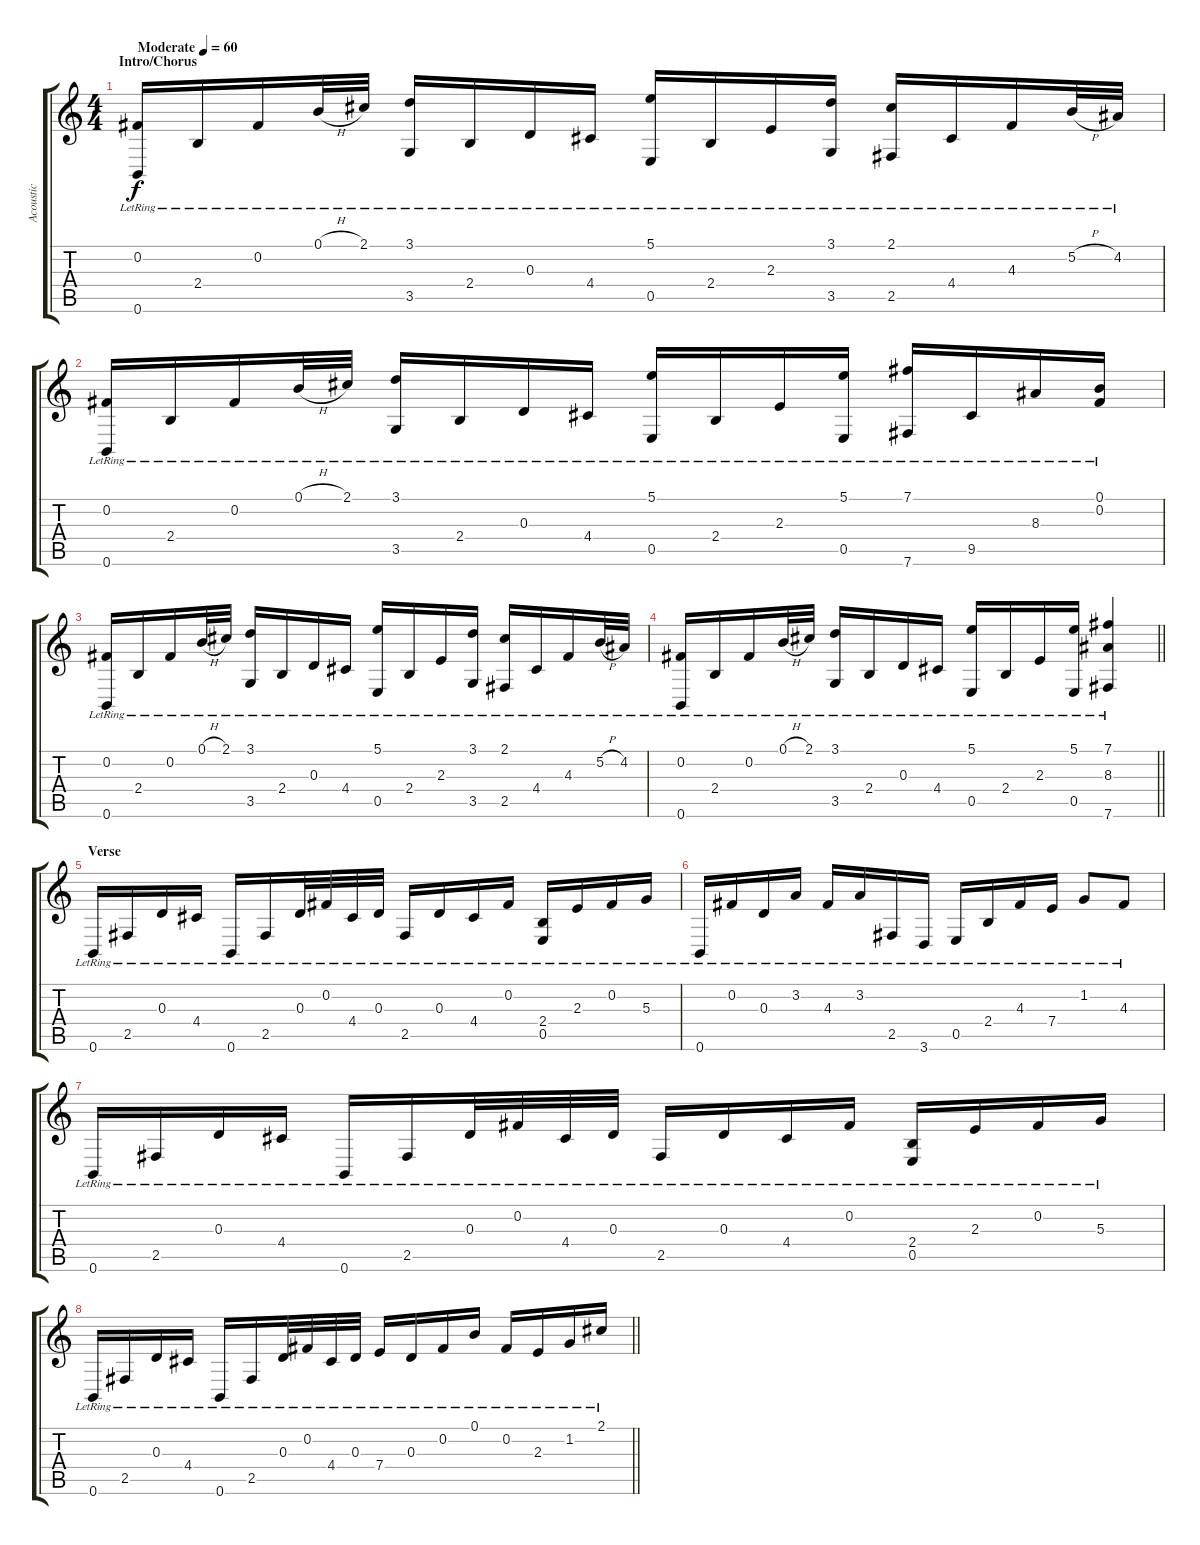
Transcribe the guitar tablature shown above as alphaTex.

\track ("Acoustic" "Acoustic") {instrument acousticguitarsteel}
\staff {score tabs}
\tuning (B3 Gb3 D3 A2 E2 B1) {hide}
\ts (4 4)
\section ("" "Intro/Chorus")
\tempo (60 "Moderate")
\clef g2
\ks c
(0.2{lr} 0.6{lr}).16{dy f instrument acousticguitarsteel} 2.4{lr}.16 0.2{lr}.16 0.1{h lr}.32 2.1{lr}.32 (3.1{lr} 3.5{lr}).16 2.4{lr}.16 0.3{lr}.16 4.4{lr}.16 (5.1{lr} 0.5{lr}).16 2.4{lr}.16 2.3{lr}.16 (3.1{lr} 3.5{lr}).16 (2.1{lr} 2.5{lr}).16 4.4{lr}.16 4.3{lr}.16 5.2{h lr}.32 4.2{lr}.32 |
(0.2{lr} 0.6{lr}).16 2.4{lr}.16 0.2{lr}.16 0.1{h lr}.32 2.1{lr}.32 (3.1{lr} 3.5{lr}).16 2.4{lr}.16 0.3{lr}.16 4.4{lr}.16 (5.1{lr} 0.5{lr}).16 2.4{lr}.16 2.3{lr}.16 (5.1{lr} 0.5{lr}).16 (7.1{lr} 7.6{lr}).16 9.5{lr}.16 8.3{lr}.16 (0.1{lr} 0.2{lr}).16 |
(0.2{lr} 0.6{lr}).16 2.4{lr}.16 0.2{lr}.16 0.1{h lr}.32 2.1{lr}.32 (3.1{lr} 3.5{lr}).16 2.4{lr}.16 0.3{lr}.16 4.4{lr}.16 (5.1{lr} 0.5{lr}).16 2.4{lr}.16 2.3{lr}.16 (3.1{lr} 3.5{lr}).16 (2.1{lr} 2.5{lr}).16 4.4{lr}.16 4.3{lr}.16 5.2{h lr}.32 4.2{lr}.32 |
\barLineRight lightlight
(0.2{lr} 0.6{lr}).16 2.4{lr}.16 0.2{lr}.16 0.1{h lr}.32 2.1{lr}.32 (3.1{lr} 3.5{lr}).16 2.4{lr}.16 0.3{lr}.16 4.4{lr}.16 (5.1{lr} 0.5{lr}).16 2.4{lr}.16 2.3{lr}.16 (5.1{lr} 0.5{lr}).16 (7.1{lr} 8.3 7.6).4 |
\section ("" "Verse")
0.6{lr}.16 2.5{lr}.16 0.3{lr}.16 4.4{lr}.16 0.6{lr}.16 2.5{lr}.16 0.3{lr}.32 0.2{lr}.32 4.4{lr}.32 0.3{lr}.32 2.5{lr}.16 0.3{lr}.16 4.4{lr}.16 0.2{lr}.16 (2.4{lr} 0.5).16 2.3{lr}.16 0.2{lr}.16 5.3{lr}.16 |
0.6{lr}.16 0.2{lr}.16 0.3{lr}.16 3.2{lr}.16 4.3{lr}.16 3.2{lr}.16 2.5{lr}.16 3.6{lr}.16 0.5{lr}.16 2.4{lr}.16 4.3{lr}.16 7.4{lr}.16 1.2{lr}.8 4.3{lr}.8 |
0.6{lr}.16 2.5{lr}.16 0.3{lr}.16 4.4{lr}.16 0.6{lr}.16 2.5{lr}.16 0.3{lr}.32 0.2{lr}.32 4.4{lr}.32 0.3{lr}.32 2.5{lr}.16 0.3{lr}.16 4.4{lr}.16 0.2{lr}.16 (2.4{lr} 0.5).16 2.3{lr}.16 0.2{lr}.16 5.3{lr}.16 |
\barLineRight lightlight
0.6{lr}.16 2.5{lr}.16 0.3{lr}.16 4.4{lr}.16 0.6{lr}.16 2.5{lr}.16 0.3{lr}.32 0.2{lr}.32 4.4{lr}.32 0.3{lr}.32 7.4{lr}.16 0.3{lr}.16 0.2{lr}.16 0.1{lr}.16 0.2{lr}.16 2.3{lr}.16 1.2{lr}.16 2.1{lr}.16
